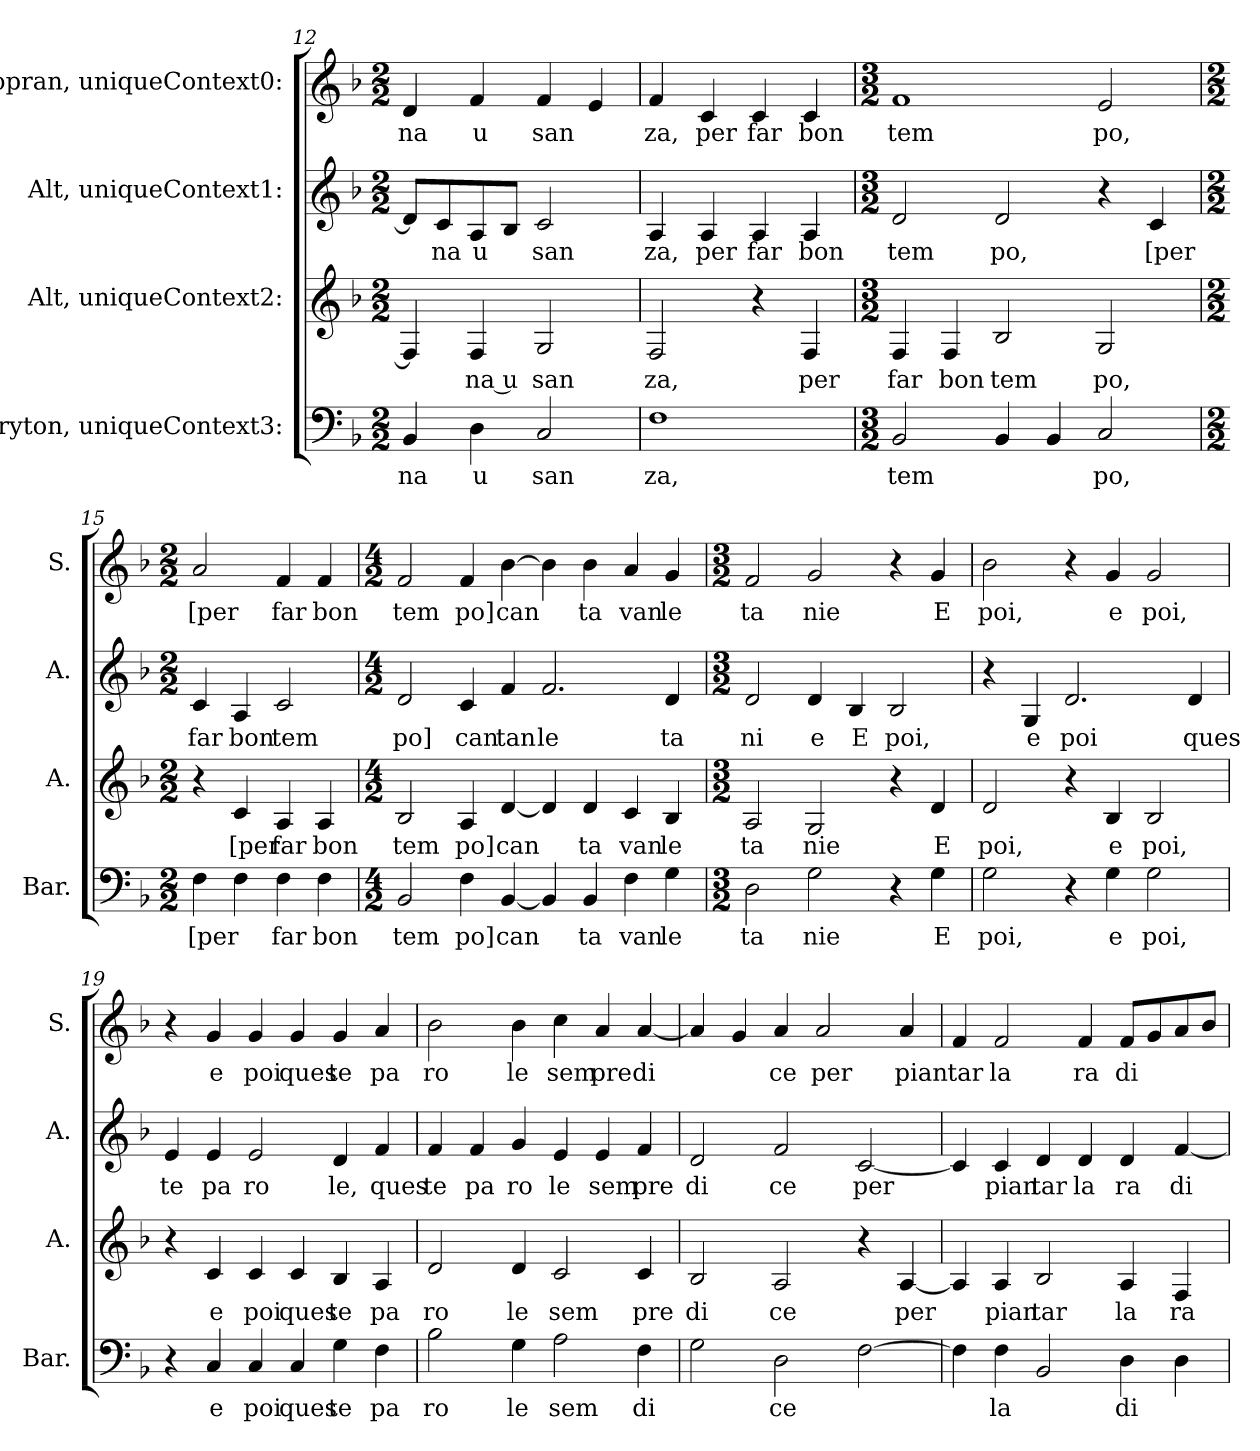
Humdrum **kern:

**kern	**text	**kern	**text	**kern	**text	**kern	**text
*part4	*part4	*part3	*part3	*part2	*part2	*part1	*part1
*staff4	*staff4	*staff3	*staff3	*staff2	*staff2	*staff1	*staff1
*I"Baryton, uniqueContext3:	*	*I"Alt, uniqueContext2:	*	*I"Alt, uniqueContext1:	*	*I"Sopran, uniqueContext0:	*
*I'Bar.	*	*I'A.	*	*I'A.	*	*I'S.	*
!!LO:LB:g=z
*clefF4	*	*clefG2	*	*clefG2	*	*clefG2	*
*k[b-]	*	*k[b-]	*	*k[b-]	*	*k[b-]	*
*M2/2	*	*M2/2	*	*M2/2	*	*M2/2	*
=12	=12	=12	=12	=12	=12	=12	=12
!	!LO:LY:b	!	!	!	!	!	!LO:LY:b
4BB-/	na	4F/]	.	8d/L]	.	4d/	na
!	!	!	!	!	!LO:LY:b	!	!
.	.	.	.	8c/	na	.	.
!	!LO:LY:b	!	!LO:LY:b	!	!LO:LY:b	!	!LO:LY:b
4D\	u	4F/	na u	8A/	u	4f/	u
.	.	.	.	8B-/J	.	.	.
!	!LO:LY:b	!	!LO:LY:b	!	!LO:LY:b	!	!LO:LY:b
2C/	san	2G/	san	2c/	san	4f/	san
.	.	.	.	.	.	4e/	.
=13	=13	=13	=13	=13	=13	=13	=13
!	!LO:LY:b	!	!LO:LY:b	!	!LO:LY:b	!	!LO:LY:b
1F	za,	2F/	za,	4A/	za,	4f/	za,
!	!	!	!	!	!LO:LY:b	!	!LO:LY:b
.	.	.	.	4A/	per	4c/	per
!	!	!	!	!	!LO:LY:b	!	!LO:LY:b
.	.	4r	.	4A/	far	4c/	far
!	!	!	!LO:LY:b	!	!LO:LY:b	!	!LO:LY:b
.	.	4F/	per	4A/	bon	4c/	bon
=14	=14	=14	=14	=14	=14	=14	=14
*M3/2	*	*M3/2	*	*M3/2	*	*M3/2	*
!	!LO:LY:b	!	!LO:LY:b	!	!LO:LY:b	!	!LO:LY:b
2BB-/	tem	4F/	far	2d/	tem	1f	tem
!	!	!	!LO:LY:b	!	!	!	!
.	.	4F/	bon	.	.	.	.
!	!	!	!LO:LY:b	!	!LO:LY:b	!	!
4BB-/	.	2B-/	tem	2d/	po,	.	.
4BB-/	.	.	.	.	.	.	.
!	!LO:LY:b	!	!LO:LY:b	!	!	!	!LO:LY:b
2C/	po,	2G/	po,	4r	.	2e/	po,
!	!	!	!	!	!LO:LY:b	!	!
.	.	.	.	4c/	[per	.	.
=15	=15	=15	=15	=15	=15	=15	=15
*M2/2	*	*M2/2	*	*M2/2	*	*M2/2	*
!	!LO:LY:b	!	!	!	!LO:LY:b	!	!LO:LY:b
4F\	[per	4r	.	4c/	far	2a/	[per
!	!	!	!LO:LY:b	!	!LO:LY:b	!	!
4F\	.	4c/	[per	4A/	bon	.	.
!	!LO:LY:b	!	!LO:LY:b	!	!LO:LY:b	!	!LO:LY:b
4F\	far	4A/	far	2c/	tem	4f/	far
!	!LO:LY:b	!	!LO:LY:b	!	!	!	!LO:LY:b
4F\	bon	4A/	bon	.	.	4f/	bon
!!LO:PB:g=z
=16	=16	=16	=16	=16	=16	=16	=16
*M4/2	*	*M4/2	*	*M4/2	*	*M4/2	*
!	!LO:LY:b	!	!LO:LY:b	!	!LO:LY:b	!	!LO:LY:b
2BB-/	tem	2B-/	tem	2d/	po]	2f/	tem
!	!LO:LY:b	!	!LO:LY:b	!	!LO:LY:b	!	!LO:LY:b
4F\	po]	4A/	po]	4c/	can	4f/	po]
!	!LO:LY:b	!	!LO:LY:b	!	!LO:LY:b	!	!LO:LY:b
[4BB-/	can	[4d/	can	4f/	tan	[4b-\	can
!	!	!	!	!	!LO:LY:b	!	!
4BB-/]	.	4d/]	.	2.f/	le	4b-\]	.
!	!LO:LY:b	!	!LO:LY:b	!	!	!	!LO:LY:b
4BB-/	ta	4d/	ta	.	.	4b-\	ta
!	!LO:LY:b	!	!LO:LY:b	!	!	!	!LO:LY:b
4F\	van	4c/	van	.	.	4a/	van
!	!LO:LY:b	!	!LO:LY:b	!	!LO:LY:b	!	!LO:LY:b
4G\	le	4B-/	le	4d/	ta	4g/	le
=17	=17	=17	=17	=17	=17	=17	=17
*M3/2	*	*M3/2	*	*M3/2	*	*M3/2	*
!	!LO:LY:b	!	!LO:LY:b	!	!LO:LY:b	!	!LO:LY:b
2D\	ta	2A/	ta	2d/	ni	2f/	ta
!	!LO:LY:b	!	!LO:LY:b	!	!LO:LY:b	!	!LO:LY:b
2G\	nie	2G/	nie	4d/	e	2g/	nie
!	!	!	!	!	!LO:LY:b	!	!
.	.	.	.	4B-/	E	.	.
!	!	!	!	!	!LO:LY:b	!	!
4r	.	4r	.	2B-/	poi,	4r	.
!	!LO:LY:b	!	!LO:LY:b	!	!	!	!LO:LY:b
4G\	E	4d/	E	.	.	4g/	E
=18	=18	=18	=18	=18	=18	=18	=18
!	!LO:LY:b	!	!LO:LY:b	!	!	!	!LO:LY:b
2G\	poi,	2d/	poi,	4r	.	2b-\	poi,
!	!	!	!	!	!LO:LY:b	!	!
.	.	.	.	4G/	e	.	.
!	!	!	!	!	!LO:LY:b	!	!
4r	.	4r	.	2.d/	poi	4r	.
!	!LO:LY:b	!	!LO:LY:b	!	!	!	!LO:LY:b
4G\	e	4B-/	e	.	.	4g/	e
!	!LO:LY:b	!	!LO:LY:b	!	!	!	!LO:LY:b
2G\	poi,	2B-/	poi,	.	.	2g/	poi,
!	!	!	!	!	!LO:LY:b	!	!
.	.	.	.	4d/	ques	.	.
=19	=19	=19	=19	=19	=19	=19	=19
!	!	!	!	!	!LO:LY:b	!	!
4r	.	4r	.	4e/	te	4r	.
!	!LO:LY:b	!	!LO:LY:b	!	!LO:LY:b	!	!LO:LY:b
4C/	e	4c/	e	4e/	pa	4g/	e
!	!LO:LY:b	!	!LO:LY:b	!	!LO:LY:b	!	!LO:LY:b
4C/	poi	4c/	poi	2e/	ro	4g/	poi
!	!LO:LY:b	!	!LO:LY:b	!	!	!	!LO:LY:b
4C/	ques	4c/	ques	.	.	4g/	ques
!	!LO:LY:b	!	!LO:LY:b	!	!LO:LY:b	!	!LO:LY:b
4G\	te	4B-/	te	4d/	le,	4g/	te
!	!LO:LY:b	!	!LO:LY:b	!	!LO:LY:b	!	!LO:LY:b
4F\	pa	4A/	pa	4f/	ques	4a/	pa
!!LO:LB:g=z
=20	=20	=20	=20	=20	=20	=20	=20
!	!LO:LY:b	!	!LO:LY:b	!	!LO:LY:b	!	!LO:LY:b
2B-\	ro	2d/	ro	4f/	te	2b-\	ro
!	!	!	!	!	!LO:LY:b	!	!
.	.	.	.	4f/	pa	.	.
!	!LO:LY:b	!	!LO:LY:b	!	!LO:LY:b	!	!LO:LY:b
4G\	le	4d/	le	4g/	ro	4b-\	le
!	!LO:LY:b	!	!LO:LY:b	!	!LO:LY:b	!	!LO:LY:b
2A\	sem	2c/	sem	4e/	le	4cc\	sem
!	!	!	!	!	!LO:LY:b	!	!LO:LY:b
.	.	.	.	4e/	sem	4a/	pre
!	!LO:LY:b	!	!LO:LY:b	!	!LO:LY:b	!	!LO:LY:b
4F\	di	4c/	pre	4f/	pre	[4a/	di
=21	=21	=21	=21	=21	=21	=21	=21
!	!	!	!LO:LY:b	!	!LO:LY:b	!	!
2G\	.	2B-/	di	2d/	di	4a/]	.
.	.	.	.	.	.	4g/	.
!	!LO:LY:b	!	!LO:LY:b	!	!LO:LY:b	!	!LO:LY:b
2D\	ce	2A/	ce	2f/	ce	4a/	ce
!	!	!	!	!	!	!	!LO:LY:b
.	.	.	.	.	.	2a/	per
!	!	!	!	!	!LO:LY:b	!	!
[2F\	.	4r	.	[2c/	per	.	.
!	!	!	!LO:LY:b	!	!	!	!LO:LY:b
.	.	[4A/	per	.	.	4a/	pian
=22	=22	=22	=22	=22	=22	=22	=22
!	!	!	!	!	!	!	!LO:LY:b
4F\]	.	4A/]	.	4c/]	.	4f/	tar
!	!LO:LY:b	!	!LO:LY:b	!	!LO:LY:b	!	!LO:LY:b
4F\	la	4A/	pian	4c/	pian	2f/	la
!	!	!	!LO:LY:b	!	!LO:LY:b	!	!
2BB-/	.	2B-/	tar	4d/	tar	.	.
!	!	!	!	!	!LO:LY:b	!	!LO:LY:b
.	.	.	.	4d/	la	4f/	ra
!	!LO:LY:b	!	!LO:LY:b	!	!LO:LY:b	!	!LO:LY:b
4D\	di	4A/	la	4d/	ra	8f/L	di
.	.	.	.	.	.	8g/	.
!	!	!	!LO:LY:b	!	!LO:LY:b	!	!
4D\	.	4F/	ra	[4f/	di	8a/	.
.	.	.	.	.	.	8b-/J	.
=	=	=	=	=	=	=	=
*-	*-	*-	*-	*-	*-	*-	*-
